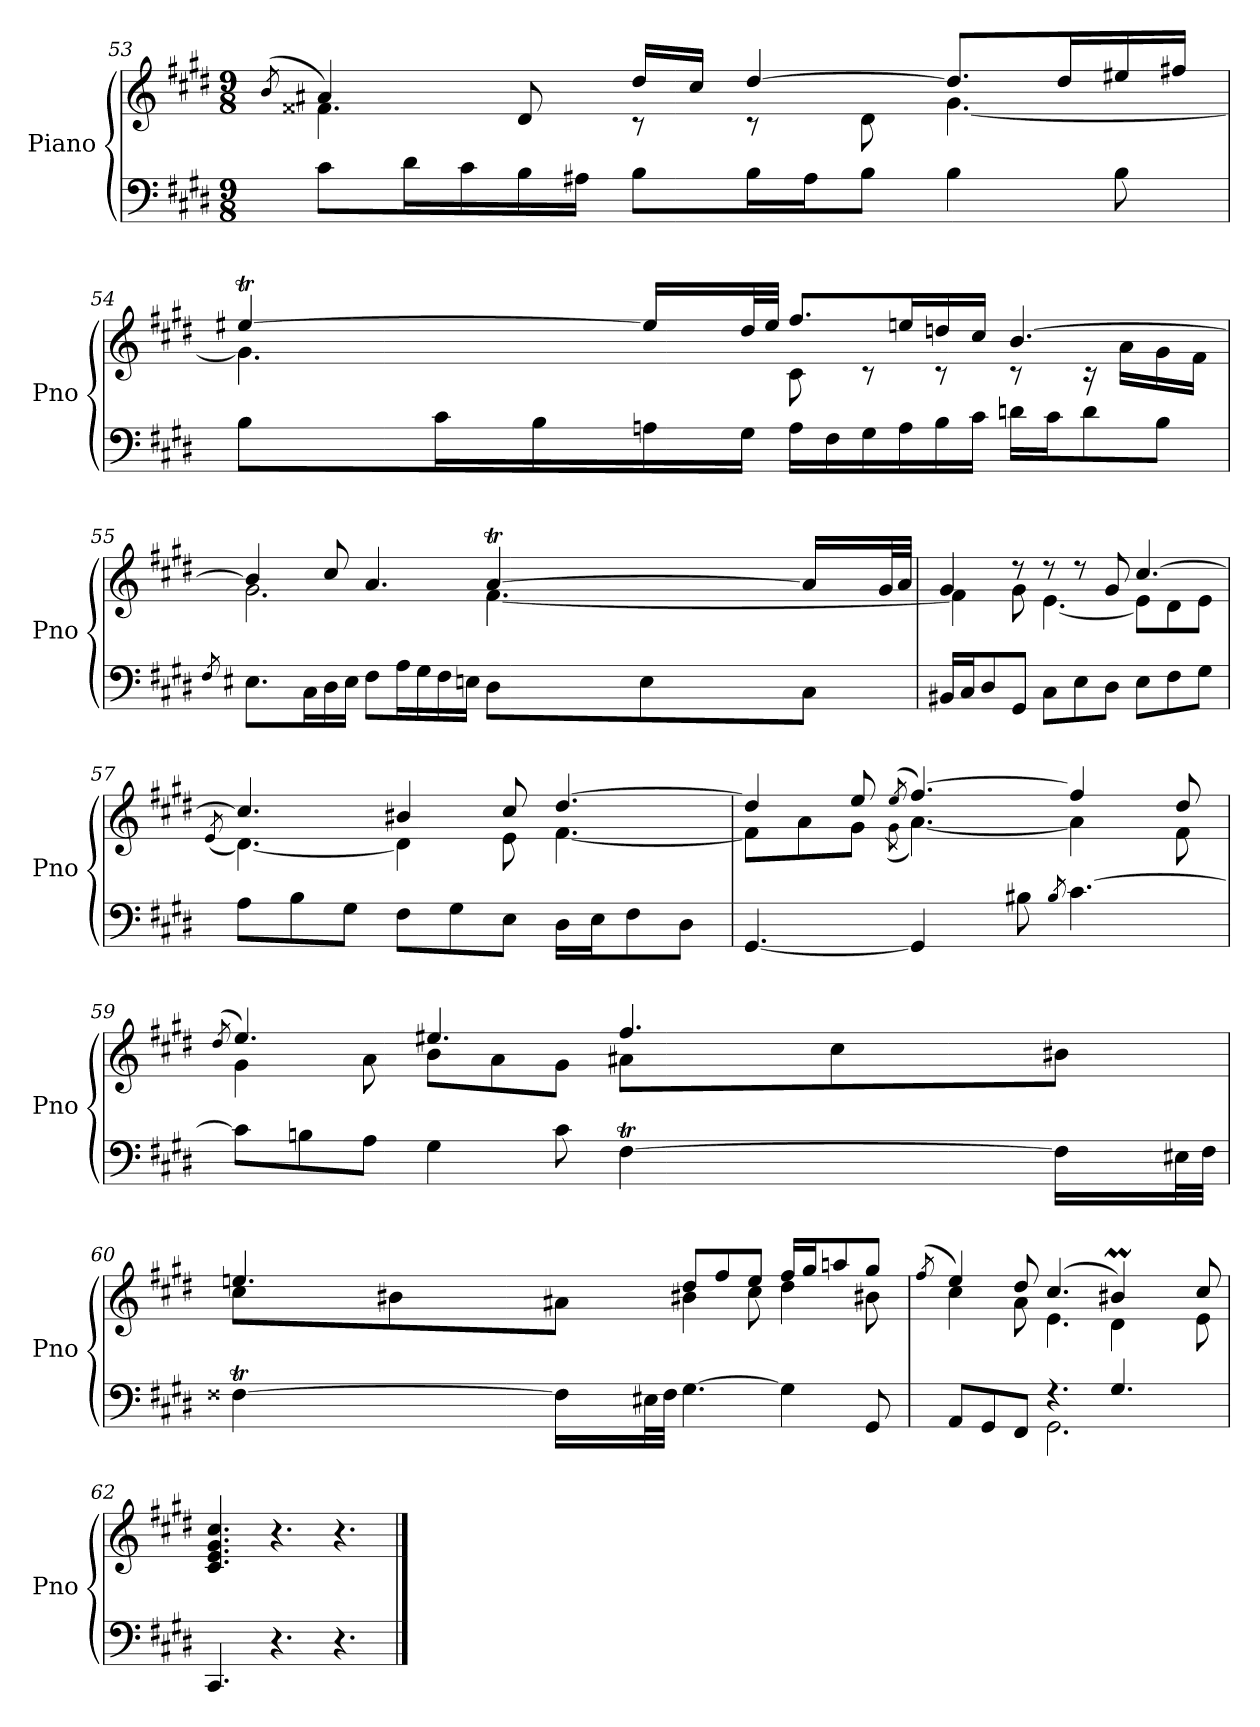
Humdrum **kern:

**kern	**kern
*part1	*part1
*staff2	*staff1
*I"Piano	*
*I'Pno	*
!!LO:PB:g=z
*clefF4	*clefG2
*k[f#c#g#d#]	*k[f#c#g#d#]
*M9/8	*M9/8
=53	=53
.	(>8qb/
*	*^
*	*	*^
8c#\L	4a#X/)	4.f##X\	8b!yy
16d#\L	.	.	4a#!yy
16c#\	.	.	.
16B\	8d#/	.	.
16A#X\JJ	.	.	.
8B\L	16dd#/LL	8r	2.ryy
.	16cc#/JJ	.	.
16B\L	[4dd#/	8r	.
16A#\J	.	.	.
8B\J	.	8d#\	.
4B\	8.dd#/L]	[4.g#\	.
.	16dd#/L	.	.
8B\	16ee#X/	.	.
.	16ff#X/JJ	.	.
=54	=54	=54	=54
8B\L	[4ee#Xt/	4.g#\]	64ff#!yy
.	.	.	64ee#!yy
.	.	.	64ff#!yy
.	.	.	64ee#!yy
.	.	.	64ff#!yy
.	.	.	64ee#!yy
.	.	.	64ff#!yy
.	.	.	64ee#!yy
16c#\L	.	.	64ff#!yy
.	.	.	64ee#!yy
.	.	.	64ff#!yy
.	.	.	64ee#!yy
16B\	.	.	64ff#!yy
.	.	.	64ee#!yy
.	.	.	64ff#!yy
.	.	.	64ee#!yy
16An\	16ee#/LL]	.	64ff#!yy
.	.	.	64ee#!yy
.	.	.	64ff#!yy
.	.	.	64ee#!yy
16G#\JJ	32dd#/L	.	2ryy
.	32ee#/JJJ	.	.
16A\LL	8.ff#/L	8c#\	.
16F#\	.	.	.
16G#\	.	8r	.
16A\	16een/L	.	.
16B\	16ddn/	8r	.
16c#\JJ	16cc#/JJ	.	.
16dn\LL	[4.b/	8r	.
16c#\J	.	.	4ryy
8d\	.	16r	.
.	.	16a\LL	.
8B\J	.	16g#\	.
.	.	16f#\JJ	16ryy
!!LO:LB:g=z	!!	!!
=55	=55	=55	=55
8qF#/	.	.	.
*^	*	*	*
8.E#X\L	16F#!yy	4b/]	2.g#\	2.ryy
.	8E#!yy	.	.	.
16C#\L	2...ryy	.	.	.
16D#\	.	8cc#/	.	.
16E#\JJ	.	.	.	.
8F#\L	.	4.a/	.	.
16A\L	.	.	.	.
16G#\	.	.	.	.
16F#\	.	.	.	.
16En\JJ	.	.	.	.
8D#\L	.	[4aT/	[4.f#\	64b!yy
.	.	.	.	64a!yy
.	.	.	.	64b!yy
.	.	.	.	64a!yy
.	.	.	.	64b!yy
.	.	.	.	64a!yy
.	.	.	.	64b!yy
.	.	.	.	64a!yy
8E\	.	.	.	64b!yy
.	.	.	.	64a!yy
.	.	.	.	64b!yy
.	.	.	.	64a!yy
.	.	.	.	64b!yy
.	.	.	.	64a!yy
.	.	.	.	64b!yy
.	.	.	.	64a!yy
8C#\J	.	16a/LL]	.	64b!yy
.	.	.	.	64a!yy
.	.	.	.	64b!yy
.	.	.	.	64a!yy
.	.	32g#/L	.	16ryy
.	.	32a/JJJ	.	.
*v	*v	*	*	*
*	*	*v	*v
=56	=56	=56
16BB#X/LL	4g#/	4f#\]
16C#/J	.	.
8D#/	.	.
8GG#/J	8r	8g#\
8C#\L	8r	[4.e\
8E\	8r	.
8D#\J	8g#/	.
8E\L	[4.cc#/	8e\L]
8F#\	.	8d#\
8G#\J	.	8e\J
!!LO:LB:g=z
=57	=57	=57
.	.	(8qe/
*	*	*^
8A\L	4.cc#/]	[4.d#\)	8e!yy
8B\	.	.	2d#!yy
8G#\J	.	.	.
8F#\L	4b#X/	4d#\]	.
8G#\	.	.	.
8E\J	8cc#/	8e\	2ryy
16D#\LL	[4.dd#/	[4.f#\	.
16E\J	.	.	.
8F#\	.	.	.
8D#\J	.	.	.
=58	=58	=58	=58
*^	*	*	*
[4.GG#/	2.ryy	4dd#/]	8f#\L]	4.ryy
.	.	.	8a\	.
.	.	8ee/	8g#\J	.
.	.	(>8qee/	(8qg#\	.
4GG#/]	.	[4.ff#/)	[4.a\)	8g#!yy 8ee!yy
.	.	.	.	2a!yy 2ff#!yy
8B#X\	.	.	.	.
8qB#/	.	.	.	.
[4.c#\	8B#!yy	4ff#/]	4a\]	.
.	[4c#!yy	.	.	.
.	.	8dd#/	8f#\	8ryy
=59	=59	=59	=59	=59
.	.	(>8qdd#/	.	.
8c#\L]	2.c#!yy]	4.ee/)	4g#\	8dd#!yy
8Bn\	.	.	.	4ee!yy
8A\J	.	.	8a\	.
4G#\	.	4.ee#X/	8b\L	2.ryy
.	.	.	8a\	.
8c#\	.	.	8g#\J	.
[4F#T\	64G#!yy	4.ff#/	8a#X\L	.
.	64F#!yy	.	.	.
.	64G#!yy	.	.	.
.	64F#!yy	.	.	.
.	64G#!yy	.	.	.
.	64F#!yy	.	.	.
.	64G#!yy	.	.	.
.	64F#!yy	.	.	.
.	64G#!yy	.	8cc#\	.
.	64F#!yy	.	.	.
.	64G#!yy	.	.	.
.	64F#!yy	.	.	.
.	64G#!yy	.	.	.
.	64F#!yy	.	.	.
.	64G#!yy	.	.	.
.	64F#!yy	.	.	.
16F#\LL]	64G#!yy	.	8b#X\J	.
.	64F#!yy	.	.	.
.	64G#!yy	.	.	.
.	64F#!yy	.	.	.
32E#X\L	16ryy	.	.	.
32F#\JJJ	.	.	.	.
*	*	*	*v	*v
!!LO:LB:g=z
=60	=60	=60	=60
[4F##Xt\	64G#!yy	4.een/	8cc#\L
.	64F##!yy	.	.
.	64G#!yy	.	.
.	64F##!yy	.	.
.	64G#!yy	.	.
.	64F##!yy	.	.
.	64G#!yy	.	.
.	64F##!yy	.	.
.	64G#!yy	.	8b#X\
.	64F##!yy	.	.
.	64G#!yy	.	.
.	64F##!yy	.	.
.	64G#!yy	.	.
.	64F##!yy	.	.
.	64G#!yy	.	.
.	64F##!yy	.	.
16F##\LL]	64G#!yy	.	8a#X\J
.	64F##!yy	.	.
.	64G#!yy	.	.
.	64F##!yy	.	.
32E#X\L	2ryy	.	.
32F##\JJJ	.	.	.
[4.G#\	.	8dd#/L	4b#X\
.	.	8ff#/	.
.	.	8ee/J	8cc#\
4G#\]	.	16ff#/LL	4dd#\
.	4ryy	16gg#/J	.
.	.	8aan/	.
8GG#/	.	8gg#/J	8b#X\
.	16ryy	.	.
*	*	*v	*v
=61	=61	=61
.	.	(8qff#/
*	*	*^
*	*	*	*^
8AA/L	4.ryy	4ee/)	4cc#\	8ff#!yy
8GG#/	.	.	.	8ee!yy
8FF#/J	.	8dd#/	8a\	2ryy
4.r	2.GG#\	(4.cc#/	4.e\	.
4.G#/	.	4b#Xm/)	4d#\	64b#!yy
.	.	.	.	64cc#!yy
.	.	.	.	8..b#!yy
.	.	8cc#/	8e\	8ryy
*v	*v	*	*	*
*	*v	*v	*v
=62	=62
4.CC#/	4.c#/ 4.e/ 4.g#/ 4.cc#/
4.r	4.r
4.r	4.r
==	==
*-	*-
